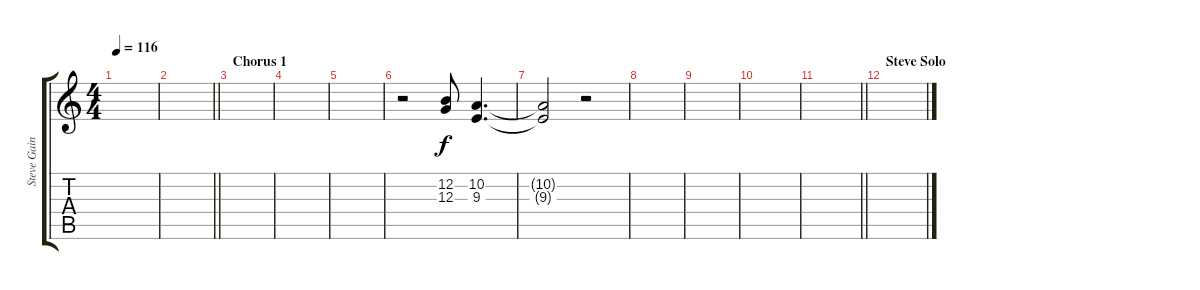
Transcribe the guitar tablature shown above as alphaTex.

\track ("Steve Gaines - Fills" "Steve Gain") {instrument lead2sawtooth}
\staff {score tabs}
\tuning (E4 B3 G3 D3 A2 E2) {hide}
\ts (4 4)
\tempo 116
\clef g2
\ks c
|
\barLineRight lightlight
|
\section ("" "Chorus 1")
|
|
|
r.2 (12.2 12.3).8 (10.2 9.3).4{d dy f} |
(10.2{t} 9.3{t}).2{volume 0} r.2 |
|
|
|
\barLineRight lightlight
|
\section ("" "Steve Solo")
